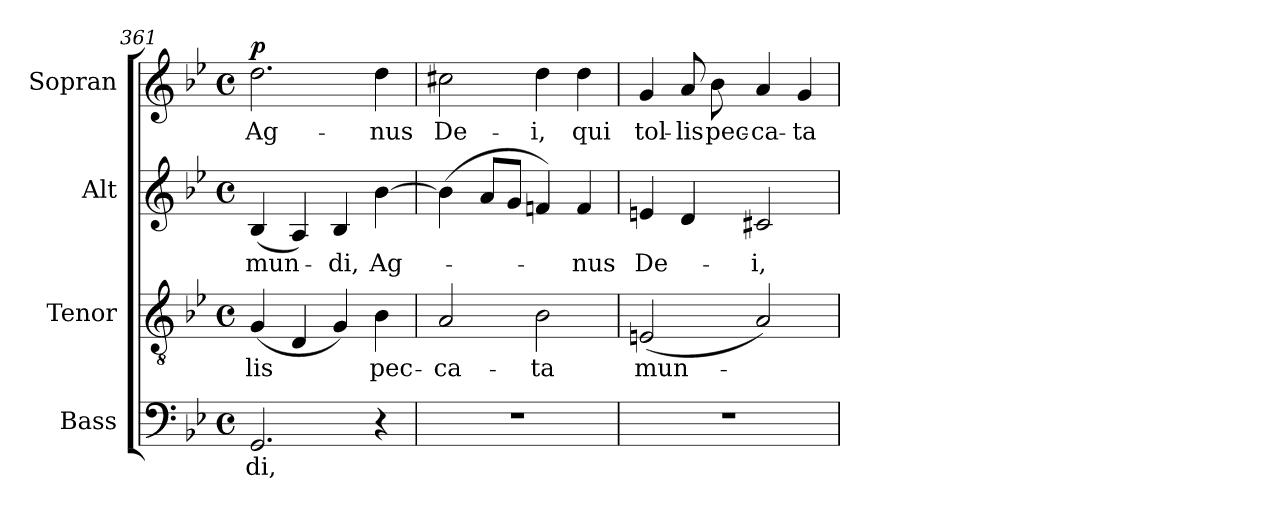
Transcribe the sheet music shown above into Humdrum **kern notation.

**kern	**text	**kern	**text	**kern	**text	**kern	**text	**dynam
*part4	*part4	*part3	*part3	*part2	*part2	*part1	*part1	*part1
*staff4	*staff4	*staff3	*staff3	*staff2	*staff2	*staff1	*staff1	*staff1
*I"Bass	*	*I"Tenor	*	*I"Alt	*	*I"Sopran	*	*
*I'B.	*	*I'T.	*	*I'A.	*	*I'S.	*	*
!!LO:PB:g=z
*clefF4	*	*clefGv2	*	*clefG2	*	*clefG2	*	*
*k[b-e-]	*	*k[b-e-]	*	*k[b-e-]	*	*k[b-e-]	*	*
*B-:	*	*B-:	*	*B-:	*	*B-:	*	*
*M4/4	*	*M4/4	*	*M4/4	*	*M4/4	*	*
*met(c)	*	*met(c)	*	*met(c)	*	*met(c)	*	*
=361	=361	=361	=361	=361	=361	=361	=361	=361
!	!LO:LY:b	!	!LO:LY:b	!	!LO:LY:b	!	!LO:LY:b	!LO:DY:a
2.GG/	-di,	(<4G/	-lis	(4B-/	mun-	2.dd\	Ag-	p
.	.	4D/	.	4A/)	.	.	.	.
!	!	!	!	!	!LO:LY:b	!	!	!
.	.	4G/)	.	4B-/	-di,	.	.	.
!	!	!	!LO:LY:b	!	!LO:LY:b	!	!LO:LY:b	!
4r	.	4B-\	pec-	[4b-\	Ag-	4dd\	-nus	.
=362	=362	=362	=362	=362	=362	=362	=362	=362
!	!	!	!LO:LY:b	!	!	!	!LO:LY:b	!
1r	.	2A/	-ca-	(>4b-\]	.	2cc#X\	De-	.
.	.	.	.	8a/L	.	.	.	.
.	.	.	.	8g/J	.	.	.	.
!	!	!	!LO:LY:b	!	!	!	!LO:LY:b	!
.	.	2B-\	-ta	4fn/)	.	4dd\	-i,	.
!	!	!	!	!	!LO:LY:b	!	!LO:LY:b	!
.	.	.	.	4f/	-nus	4dd\	qui	.
=363	=363	=363	=363	=363	=363	=363	=363	=363
!	!	!	!LO:LY:b	!	!LO:LY:b	!	!LO:LY:b	!
1r	.	(<2En/	mun-	4en/	De-	4g/	tol-	.
!	!	!	!	!	!	!	!LO:LY:b	!
.	.	.	.	4d/	.	8a/	-lis	.
!	!	!	!	!	!	!	!LO:LY:b	!
.	.	.	.	.	.	8b-\	pec-	.
!	!	!	!	!	!LO:LY:b	!	!LO:LY:b	!
.	.	2A/)	.	2c#X/	-i,	4a/	-ca-	.
!	!	!	!	!	!	!	!LO:LY:b	!
.	.	.	.	.	.	4g/	-ta	.
=	=	=	=	=	=	=	=	=
*-	*-	*-	*-	*-	*-	*-	*-	*-
